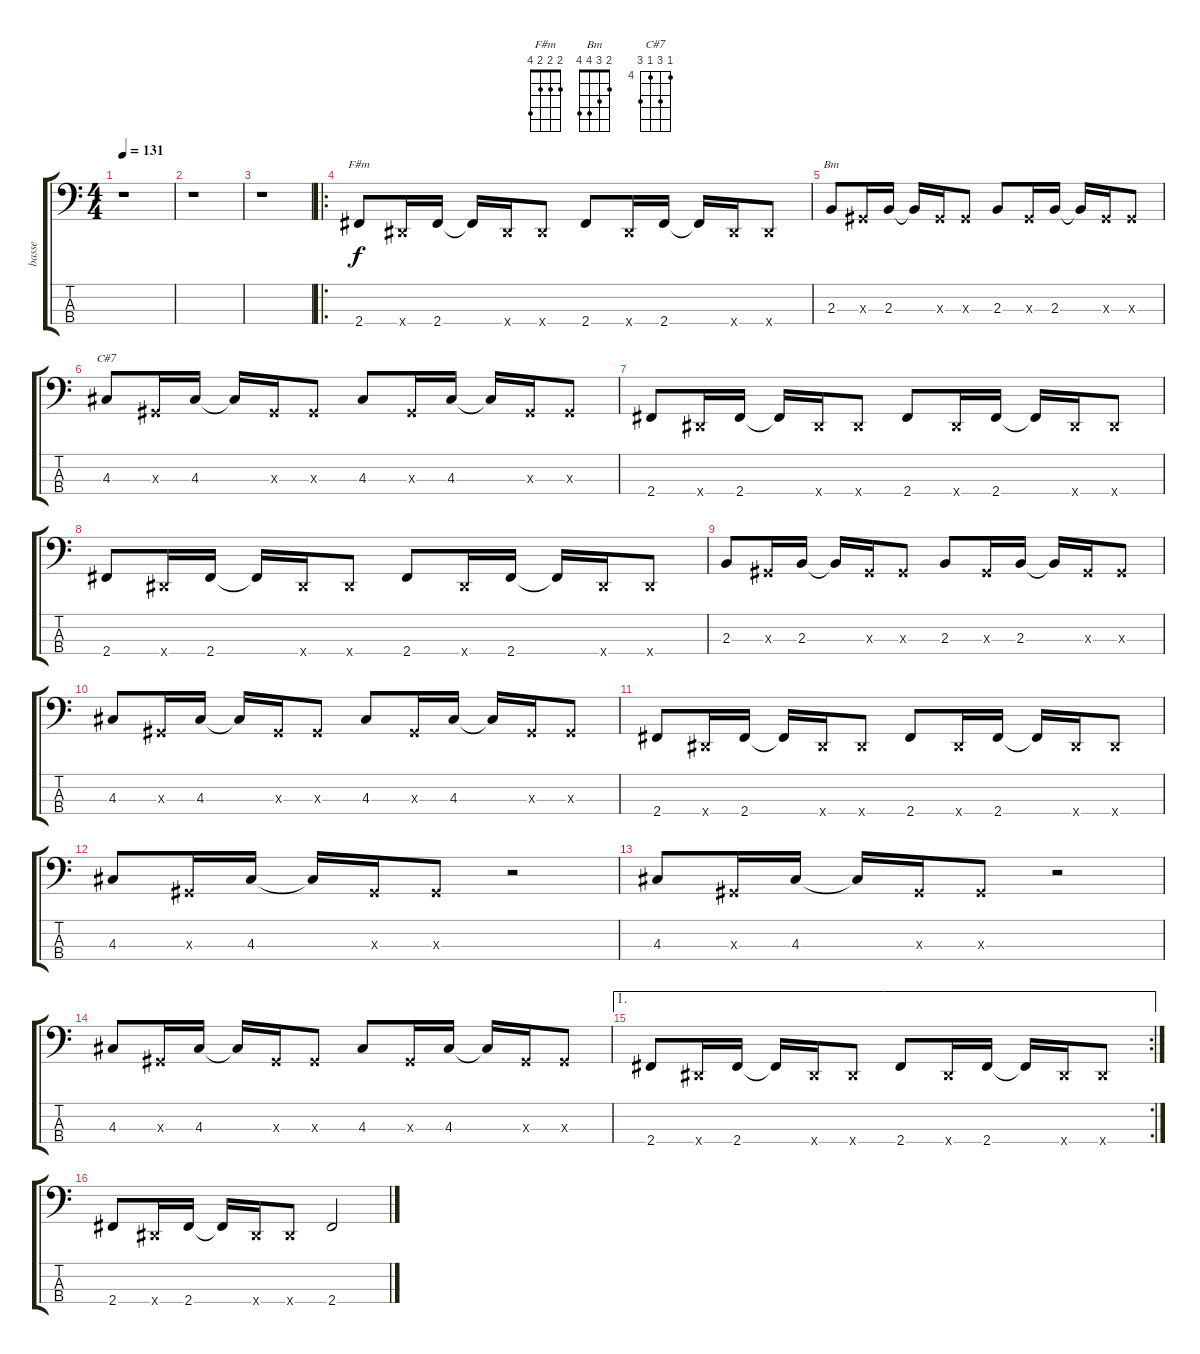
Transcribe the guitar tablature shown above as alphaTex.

\track ("basse" "basse") {instrument electricbassfinger}
\staff {score tabs}
\tuning (G2 D2 A1 E1) {hide}
\chord ("F#m" 2 2 2 4)
\chord ("Bm" 2 3 4 4)
\chord ("C#7" 4 6 4 6) {firstfret 4}
\ts (4 4)
\tempo 131
\clef f4
\ks c
r.1{dy f instrument electricbassfinger} |
r.1 |
r.1 |
\ro
2.4.8{ch "F#m"} -1.4{x}.16 2.4.16 2.4{t}.16 -1.4{x}.16 -1.4{x}.8 2.4.8 -1.4{x}.16 2.4.16 2.4{t}.16 -1.4{x}.16 -1.4{x}.8 |
2.3.8{ch "Bm"} -1.3{x}.16 2.3.16 2.3{t}.16 -1.3{x}.16 -1.3{x}.8 2.3.8 -1.3{x}.16 2.3.16 2.3{t}.16 -1.3{x}.16 -1.3{x}.8 |
4.3.8{ch "C#7"} -1.3{x}.16 4.3.16 4.3{t}.16 -1.3{x}.16 -1.3{x}.8 4.3.8 -1.3{x}.16 4.3.16 4.3{t}.16 -1.3{x}.16 -1.3{x}.8 |
2.4.8 -1.4{x}.16 2.4.16 2.4{t}.16 -1.4{x}.16 -1.4{x}.8 2.4.8 -1.4{x}.16 2.4.16 2.4{t}.16 -1.4{x}.16 -1.4{x}.8 |
2.4.8 -1.4{x}.16 2.4.16 2.4{t}.16 -1.4{x}.16 -1.4{x}.8 2.4.8 -1.4{x}.16 2.4.16 2.4{t}.16 -1.4{x}.16 -1.4{x}.8 |
2.3.8 -1.3{x}.16 2.3.16 2.3{t}.16 -1.3{x}.16 -1.3{x}.8 2.3.8 -1.3{x}.16 2.3.16 2.3{t}.16 -1.3{x}.16 -1.3{x}.8 |
4.3.8 -1.3{x}.16 4.3.16 4.3{t}.16 -1.3{x}.16 -1.3{x}.8 4.3.8 -1.3{x}.16 4.3.16 4.3{t}.16 -1.3{x}.16 -1.3{x}.8 |
2.4.8 -1.4{x}.16 2.4.16 2.4{t}.16 -1.4{x}.16 -1.4{x}.8 2.4.8 -1.4{x}.16 2.4.16 2.4{t}.16 -1.4{x}.16 -1.4{x}.8 |
4.3.8 -1.3{x}.16 4.3.16 4.3{t}.16 -1.3{x}.16 -1.3{x}.8 r.2 |
4.3.8 -1.3{x}.16 4.3.16 4.3{t}.16 -1.3{x}.16 -1.3{x}.8 r.2 |
4.3.8 -1.3{x}.16 4.3.16 4.3{t}.16 -1.3{x}.16 -1.3{x}.8 4.3.8 -1.3{x}.16 4.3.16 4.3{t}.16 -1.3{x}.16 -1.3{x}.8 |
\ae 1
\rc 2
2.4.8 -1.4{x}.16 2.4.16 2.4{t}.16 -1.4{x}.16 -1.4{x}.8 2.4.8 -1.4{x}.16 2.4.16 2.4{t}.16 -1.4{x}.16 -1.4{x}.8 |
2.4.8 -1.4{x}.16 2.4.16 2.4{t}.16 -1.4{x}.16 -1.4{x}.8 2.4.2
